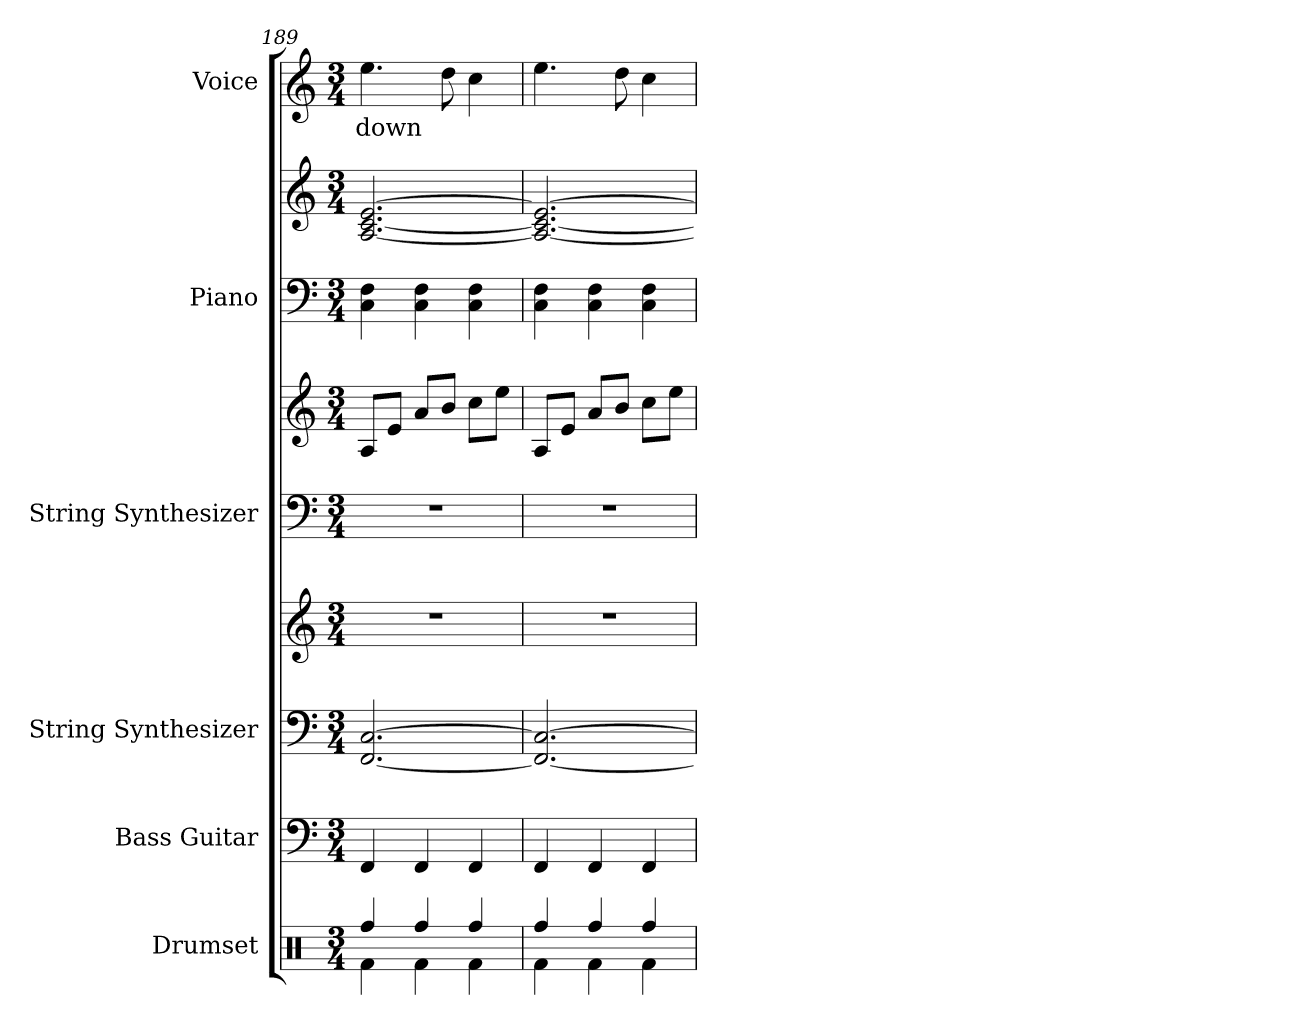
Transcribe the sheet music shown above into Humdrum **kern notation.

**kern	**kern	**kern	**kern	**kern	**kern	**kern	**kern	**kern	**text
*part6	*part5	*part4	*part4	*part3	*part3	*part2	*part2	*part1	*part1
*staff9	*staff8	*staff7	*staff6	*staff5	*staff4	*staff3	*staff2	*staff1	*staff1
*I"Drumset	*I"Bass Guitar	*I"String Synthesizer	*	*I"String Synthesizer	*	*I"Piano	*	*I"Voice	*
*I'D. Set	*I'B. Guit.	*I'Synth.	*	*I'Synth.	*	*I'Pno.	*	*I'Vo.	*
*clefX	*clefF4	*clefF4	*clefG2	*clefF4	*clefG2	*clefF4	*clefG2	*clefG2	*
*	*ITrd7c12	*	*	*	*	*	*	*	*
*k[]	*k[]	*k[]	*k[]	*k[]	*k[]	*k[]	*k[]	*k[]	*
*M3/4	*M3/4	*M3/4	*M3/4	*M3/4	*M3/4	*M3/4	*M3/4	*M3/4	*
=189	=189	=189	=189	=189	=189	=189	=189	=189	=189
*^	*	*	*	*	*	*	*	*	*
!	!	!	!	!	!	!	!	!	!	!LO:LY:b
4Rff/	4Rf\	4FFF/	[2.FF/ [2.C/	2.r	2.r	8A/L	4C\ 4F\	[2.A/ [2.c/ [2.e/	4.ee\	down
.	.	.	.	.	.	8e/J	.	.	.	.
4Rff/	4Rf\	4FFF/	.	.	.	8a/L	4C\ 4F\	.	.	.
.	.	.	.	.	.	8b/J	.	.	8dd\	.
4Rff/	4Rf\	4FFF/	.	.	.	8cc\L	4C\ 4F\	.	4cc\	.
.	.	.	.	.	.	8ee\J	.	.	.	.
=190	=190	=190	=190	=190	=190	=190	=190	=190	=190	=190
4Rff/	4Rf\	4FFF/	2.FF/_ 2.C/_	2.r	2.r	8A/L	4C\ 4F\	2.A/_ 2.c/_ 2.e/_	4.ee\	.
.	.	.	.	.	.	8e/J	.	.	.	.
4Rff/	4Rf\	4FFF/	.	.	.	8a/L	4C\ 4F\	.	.	.
.	.	.	.	.	.	8b/J	.	.	8dd\	.
4Rff/	4Rf\	4FFF/	.	.	.	8cc\L	4C\ 4F\	.	4cc\	.
.	.	.	.	.	.	8ee\J	.	.	.	.
*v	*v	*	*	*	*	*	*	*	*	*
=	=	=	=	=	=	=	=	=	=
*-	*-	*-	*-	*-	*-	*-	*-	*-	*-
